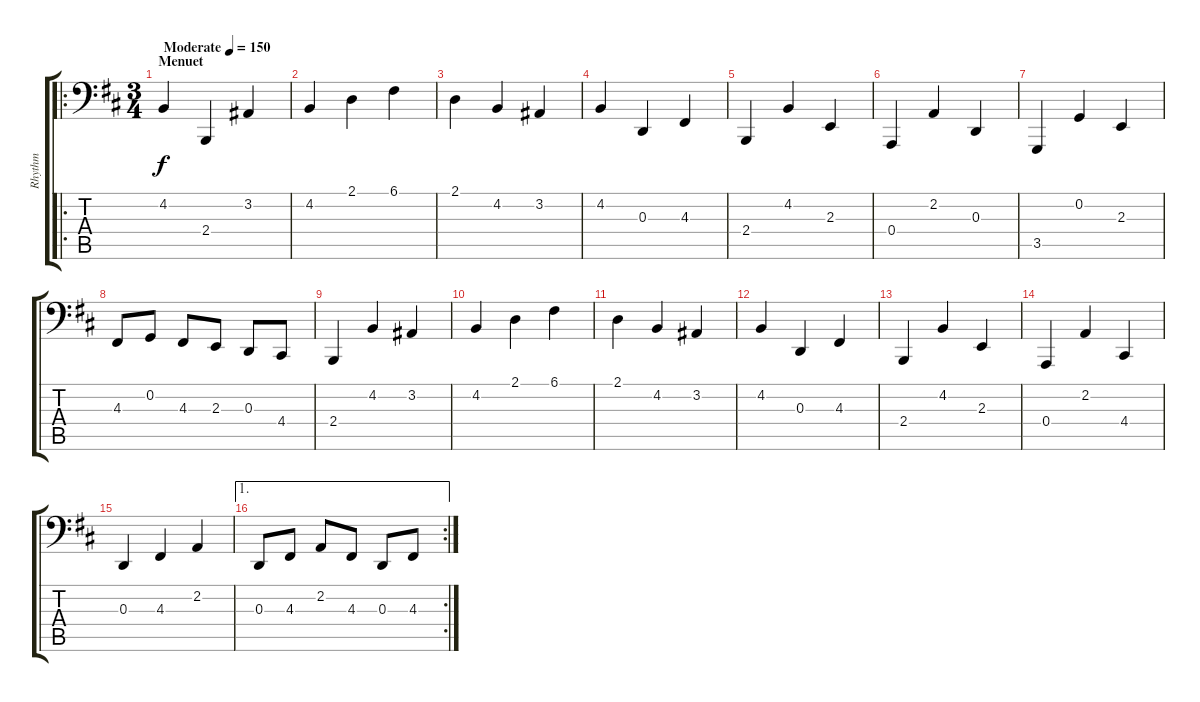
\track ("Rhythm" "Rhythm") {instrument acousticgrandpiano}
\staff {score tabs}
\tuning (C3 G2 D2 A1 E1 B0) {hide}
\ro
\ts (3 4)
\section ("" "Menuet")
\tempo (150 "Moderate")
\clef f4
\ks d
4.2.4{dy f instrument acousticgrandpiano} 2.4.4 3.2.4 |
4.2.4 2.1.4 6.1.4 |
2.1.4 4.2.4 3.2.4 |
4.2.4 0.3.4 4.3.4 |
2.4.4 4.2.4 2.3.4 |
0.4.4 2.2.4 0.3.4 |
3.5.4 0.2.4 2.3.4 |
4.3.8 0.2.8 4.3.8 2.3.8 0.3.8 4.4.8 |
2.4.4 4.2.4 3.2.4 |
4.2.4 2.1.4 6.1.4 |
2.1.4 4.2.4 3.2.4 |
4.2.4 0.3.4 4.3.4 |
2.4.4 4.2.4 2.3.4 |
0.4.4 2.2.4 4.4.4 |
0.3.4 4.3.4 2.2.4 |
\ae 1
\rc 2
0.3.8 4.3.8 2.2.8 4.3.8 0.3.8 4.3.8
